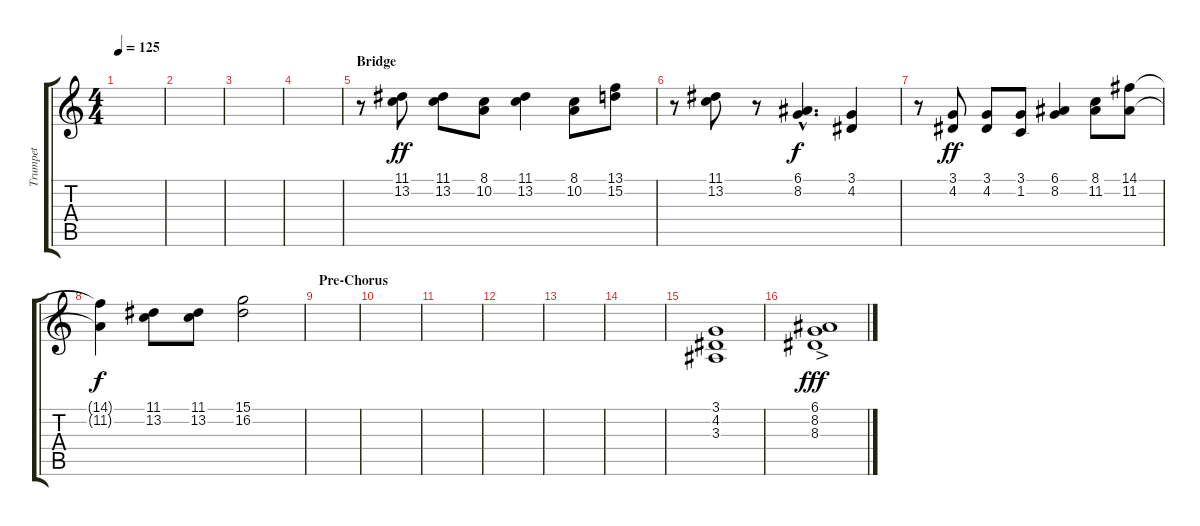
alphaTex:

\track ("Trumpet" "Trumpet") {instrument trumpet}
\staff {score tabs}
\tuning (E4 B3 G3 D3 A2 E2) {hide}
\ts (4 4)
\tempo 125
\clef g2
\ks c
|
|
|
|
\section ("" "Bridge")
r.8 (11.1 13.2).8{dy ff} (11.1 13.2).8 (8.1 10.2).8 (11.1 13.2).4 (8.1 10.2).8 (13.1 15.2).8 |
r.8 (11.1 13.2).8 r.8 (6.1{hac} 8.2{hac}).4{d dy f} (3.1 4.2).4 |
r.8 (3.1 4.2).8{dy ff} (3.1 4.2).8 (3.1 1.2).8 (6.1 8.2).4 (8.1 11.2).8 (14.1 11.2).8 |
(14.1{t} 11.2{t}).4{dy f} (11.1 13.2).8 (11.1 13.2).8 (15.1 16.2).2 |
\section ("" "Pre-Chorus")
|
|
|
|
|
|
(3.1 4.2 3.3).1 |
(6.1{ac} 8.2{ac} 8.3{ac}).1{dy fff}
